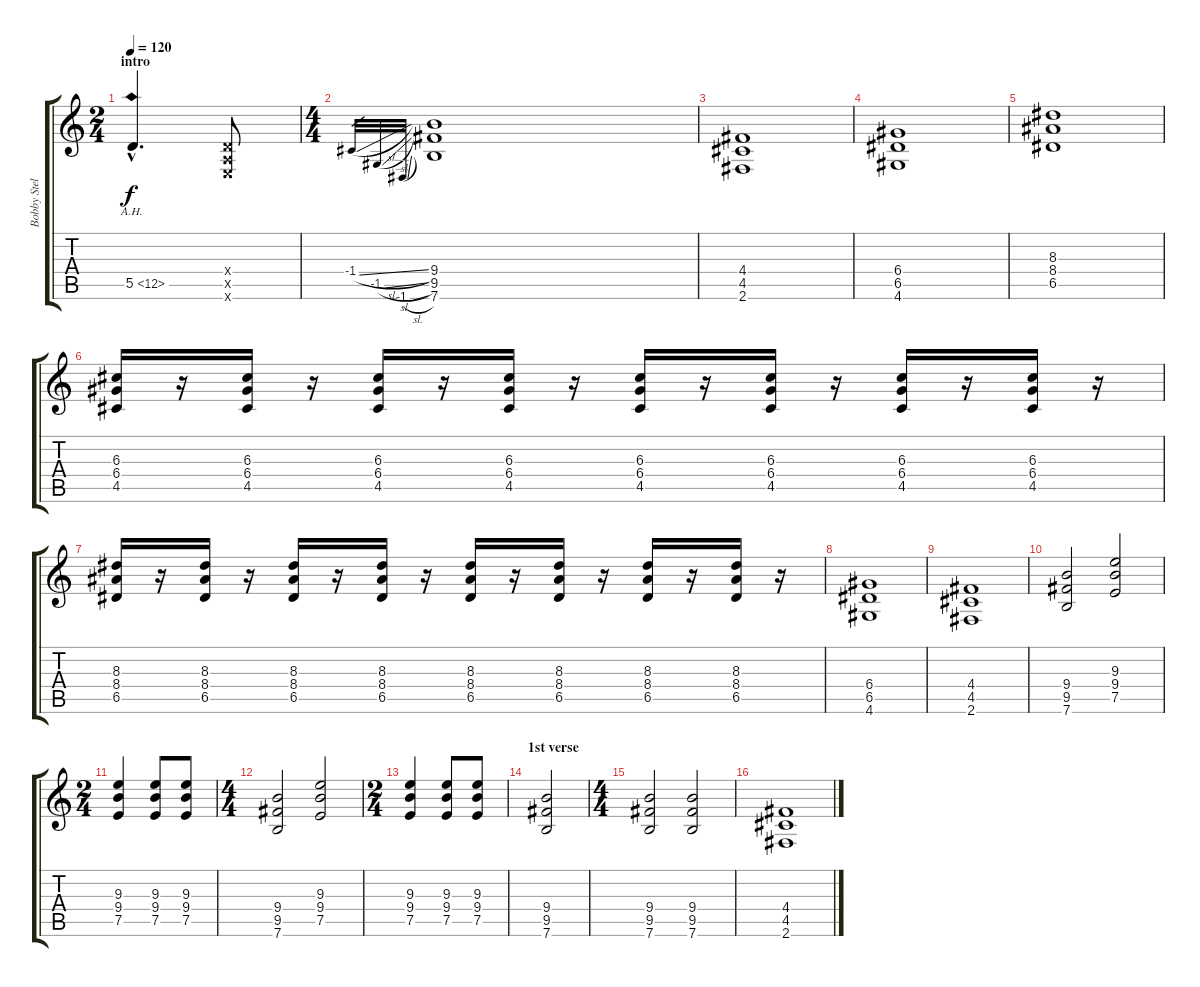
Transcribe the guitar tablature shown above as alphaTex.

\track ("Bobby Stelee" "Bobby Stel") {instrument overdrivenguitar}
\staff {score tabs}
\tuning (E4 B3 G3 D3 A2 E2) {hide}
\ts (2 4)
\section ("" "intro")
\tempo 120
\clef g2
\ks c
5.5{ah 7 hac}.4{d dy f balance 8 instrument overdrivenguitar} (0.4{x} 0.5{x} 0.6{x}).8 |
\ts (4 4)
-1.4{sl}.32{gr} -1.5{sl}.32{gr} -1.6{sl}.32{gr} (9.4 9.5 7.6).1{balance 0} |
(4.4 4.5 2.6).1 |
(6.4 6.5 4.6).1 |
(8.3 8.4 6.5).1 |
(6.3 6.4 4.5).16 r.16 (6.3 6.4 4.5).16 r.16 (6.3 6.4 4.5).16 r.16 (6.3 6.4 4.5).16 r.16 (6.3 6.4 4.5).16 r.16 (6.3 6.4 4.5).16 r.16 (6.3 6.4 4.5).16 r.16 (6.3 6.4 4.5).16 r.16 |
(8.3 8.4 6.5).16 r.16 (8.3 8.4 6.5).16 r.16 (8.3 8.4 6.5).16 r.16 (8.3 8.4 6.5).16 r.16 (8.3 8.4 6.5).16 r.16 (8.3 8.4 6.5).16 r.16 (8.3 8.4 6.5).16 r.16 (8.3 8.4 6.5).16 r.16 |
(6.4 6.5 4.6).1 |
(4.4 4.5 2.6).1 |
(9.4 9.5 7.6).2 (9.3 9.4 7.5).2 |
\ts (2 4)
(9.3 9.4 7.5).4 (9.3 9.4 7.5).8 (9.3 9.4 7.5).8 |
\ts (4 4)
(9.4 9.5 7.6).2 (9.3 9.4 7.5).2 |
\ts (2 4)
(9.3 9.4 7.5).4 (9.3 9.4 7.5).8 (9.3 9.4 7.5).8 |
\section ("" "1st verse")
(9.4 9.5 7.6).2 |
\ts (4 4)
(9.4 9.5 7.6).2 (9.4 9.5 7.6).2 |
(4.4 4.5 2.6).1
